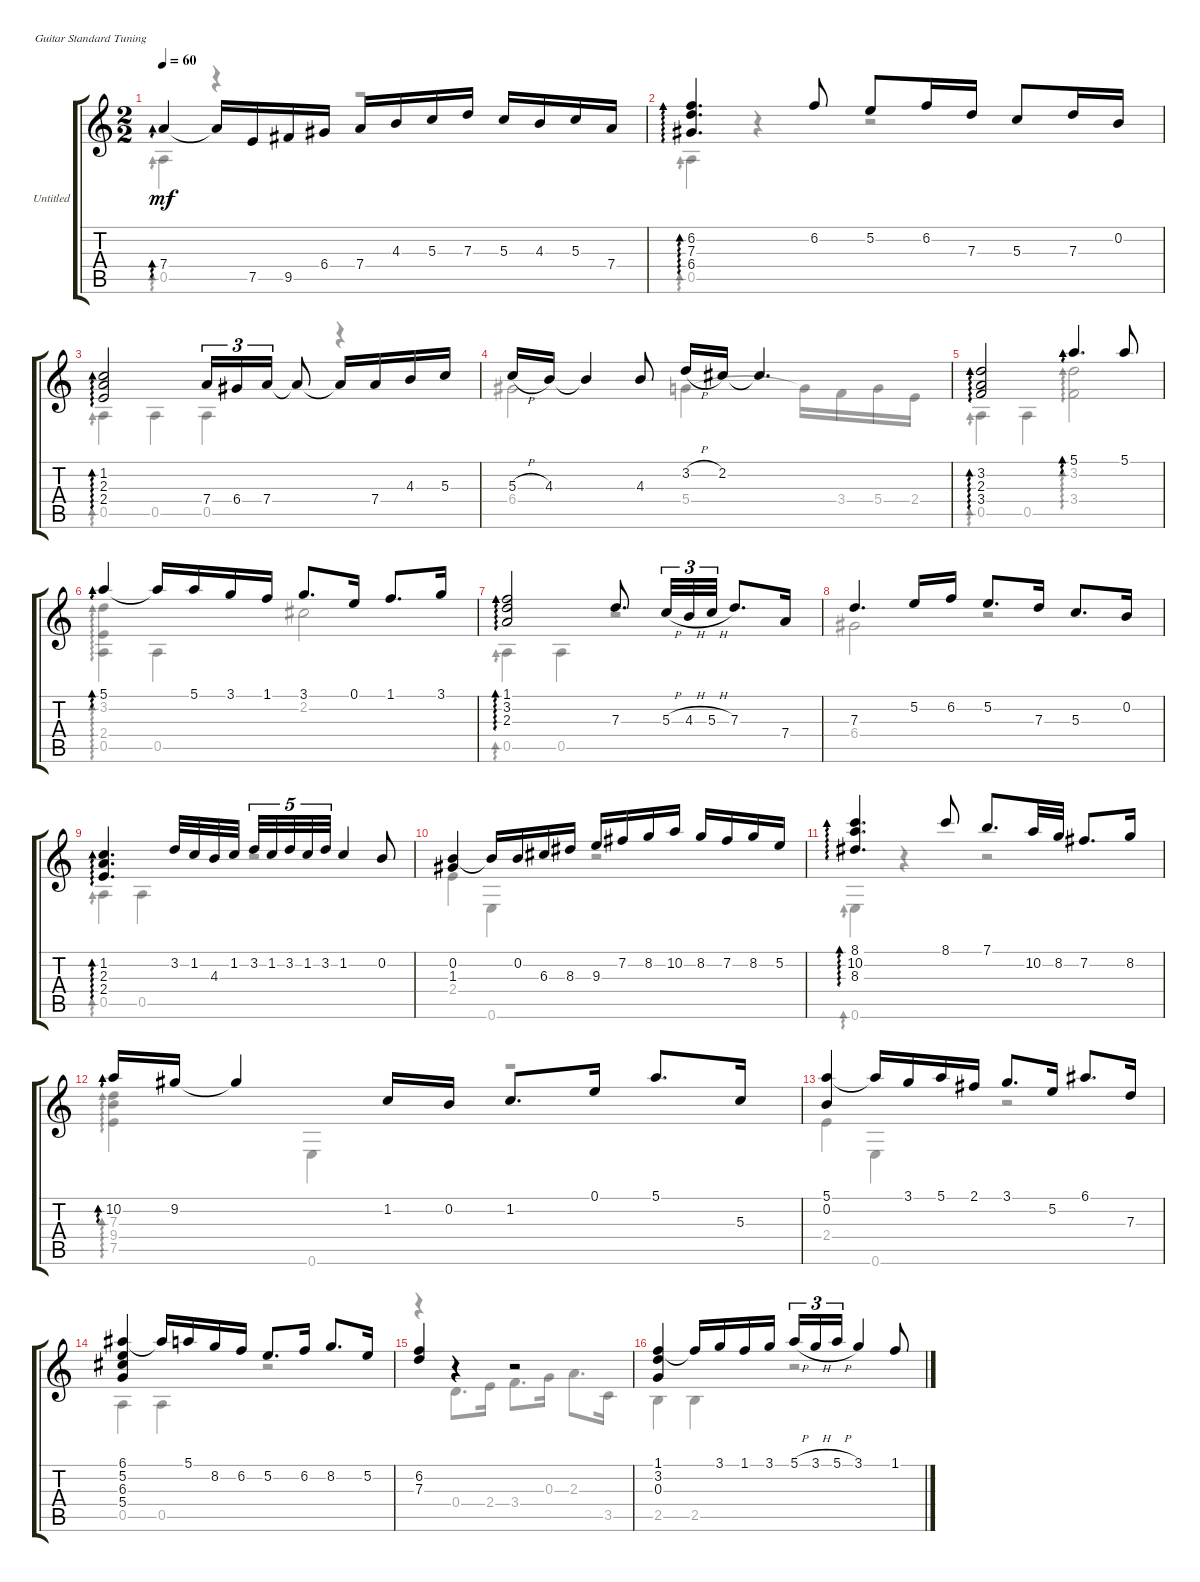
\bracketExtendMode groupsimilarinstruments
\firstSystemTrackNameOrientation horizontal
\otherSystemsTrackNameOrientation horizontal
\track ("Untitled" "Untitled") {instrument acousticguitarnylon}
\staff {score tabs}
\tuning (E4 B3 G3 D3 A2 E2)
\voice
\ts (2 2)
\section ("" "")
\tempo 60
\clef g2
\ks aminor
7.4.4{ad 0 dy mf instrument acousticguitarnylon} 7.4{t}.16 7.5.16 9.5.16 6.4.16 7.4.16 4.3.16 5.3.16 7.3.16 5.3.16 4.3.16 5.3.16 7.4.16 |
(6.2 7.3 6.4).4{d ad 0} 6.2.8 5.2.8 6.2.16 7.3.16 5.3.8 7.3.16 0.2.16 |
(1.2 2.3 2.4).2{ad 0} 7.4.16{tu (3 2)} 6.4.16{tu (3 2)} 7.4.16{tu (3 2)} 7.4{t}.8 7.4{t}.16 7.4.16 4.3.16 5.3.16 |
5.3{h}.16 4.3.16 4.3{t}.4 4.3.8 3.2{h}.16 2.2.16 2.2{t}.4{d} |
(3.2 2.3 3.4).2{ad 0} 5.1.4{d ad 0} 5.1.8 |
5.1.4{ad 0} 5.1{t}.16 5.1.16 3.1.16 1.1.16 3.1.8{d} 0.1.16 1.1.8{d} 3.1.16 |
(1.1 3.2 2.3).2{ad 0} 7.3.8{d} 5.3{h}.32{tu (3 2)} 4.3{h}.32{tu (3 2)} 5.3{h}.32{tu (3 2)} 7.3.8{d} 7.4.16 |
7.3.4{d} 5.2.16 6.2.16 5.2.8{d} 7.3.16 5.3.8{d} 0.2.16 |
(1.2 2.3 2.4).4{d ad 0} 3.2.32 1.2.32 4.3.32 1.2.32 3.2.32{tu (5 4)} 1.2.32{tu (5 4)} 3.2.32{tu (5 4)} 1.2.32{tu (5 4)} 3.2.32{tu (5 4)} 1.2.4 0.2.8 |
(0.2 1.3).4 0.2{t}.16 0.2.16 6.3.16 8.3.16 9.3.16 7.2.16 8.2.16 10.2.16 8.2.16 7.2.16 8.2.16 5.2.16 |
(8.1 10.2 8.3).4{d ad 0} 8.1.8 7.1.8{d} 10.2.32 8.2.32 7.2.8{d} 8.2.16 |
10.2.16{ad 0} 9.2.16 9.2{t}.4 1.2.16 0.2.16 1.2.8{d} 0.1.16 5.1.8{d} 5.3.16 |
(5.1 0.2).4 5.1{t}.16 3.1.16 5.1.16 2.1.16 3.1.8{d} 5.2.16 6.1.8{d} 7.3.16 |
(6.1 5.2 6.3 5.4).4 6.1{t}.16 5.1.16 8.2.16 6.2.16 5.2.8{d} 6.2.16 8.2.8{d} 5.2.16 |
(6.2 7.3).4 r.4 r.2 |
(1.1 3.2 0.3).4 1.1{t}.16 3.1.16 1.1.16 3.1.16 5.1{h}.16{tu (3 2)} 3.1{h}.16{tu (3 2)} 5.1{h}.16{tu (3 2)} 3.1.4 1.1.8
\voice
\clef g2
\ottava regular
\simile none
\ks aminor
0.5.4{ad 0 dy mf} r.4 r.2 |
0.5.4{ad 0} r.4 r.2 |
0.5.4{ad 0} 0.5.4 0.5.4 r.4 |
6.4.2 5.4.4 5.4{t}.16 3.4.16 5.4.16 2.4.16 |
0.5.4{ad 0} 0.5.4 (3.2 3.4).2{ad 0} |
(3.2 2.4 0.5).4{ad 0} 0.5.4 2.2.2 |
0.5.4{ad 0} 0.5.4 r.2 |
6.4.2 r.2 |
0.5.4{ad 0} 0.5.4 r.2 |
2.4.4 0.6.4 r.2 |
0.6.4{ad 0} r.4 r.2 |
(7.3 9.4 7.5).4{ad 0} 0.6.4 r.2 |
2.4.4 0.6.4 r.2 |
0.5.4 0.5.4 r.2 |
r.4 0.4.8{d} 2.4.16 3.4.8{d} 0.3.16 2.3.8{d} 3.5.16 |
2.5.4 2.5.4 r.2
